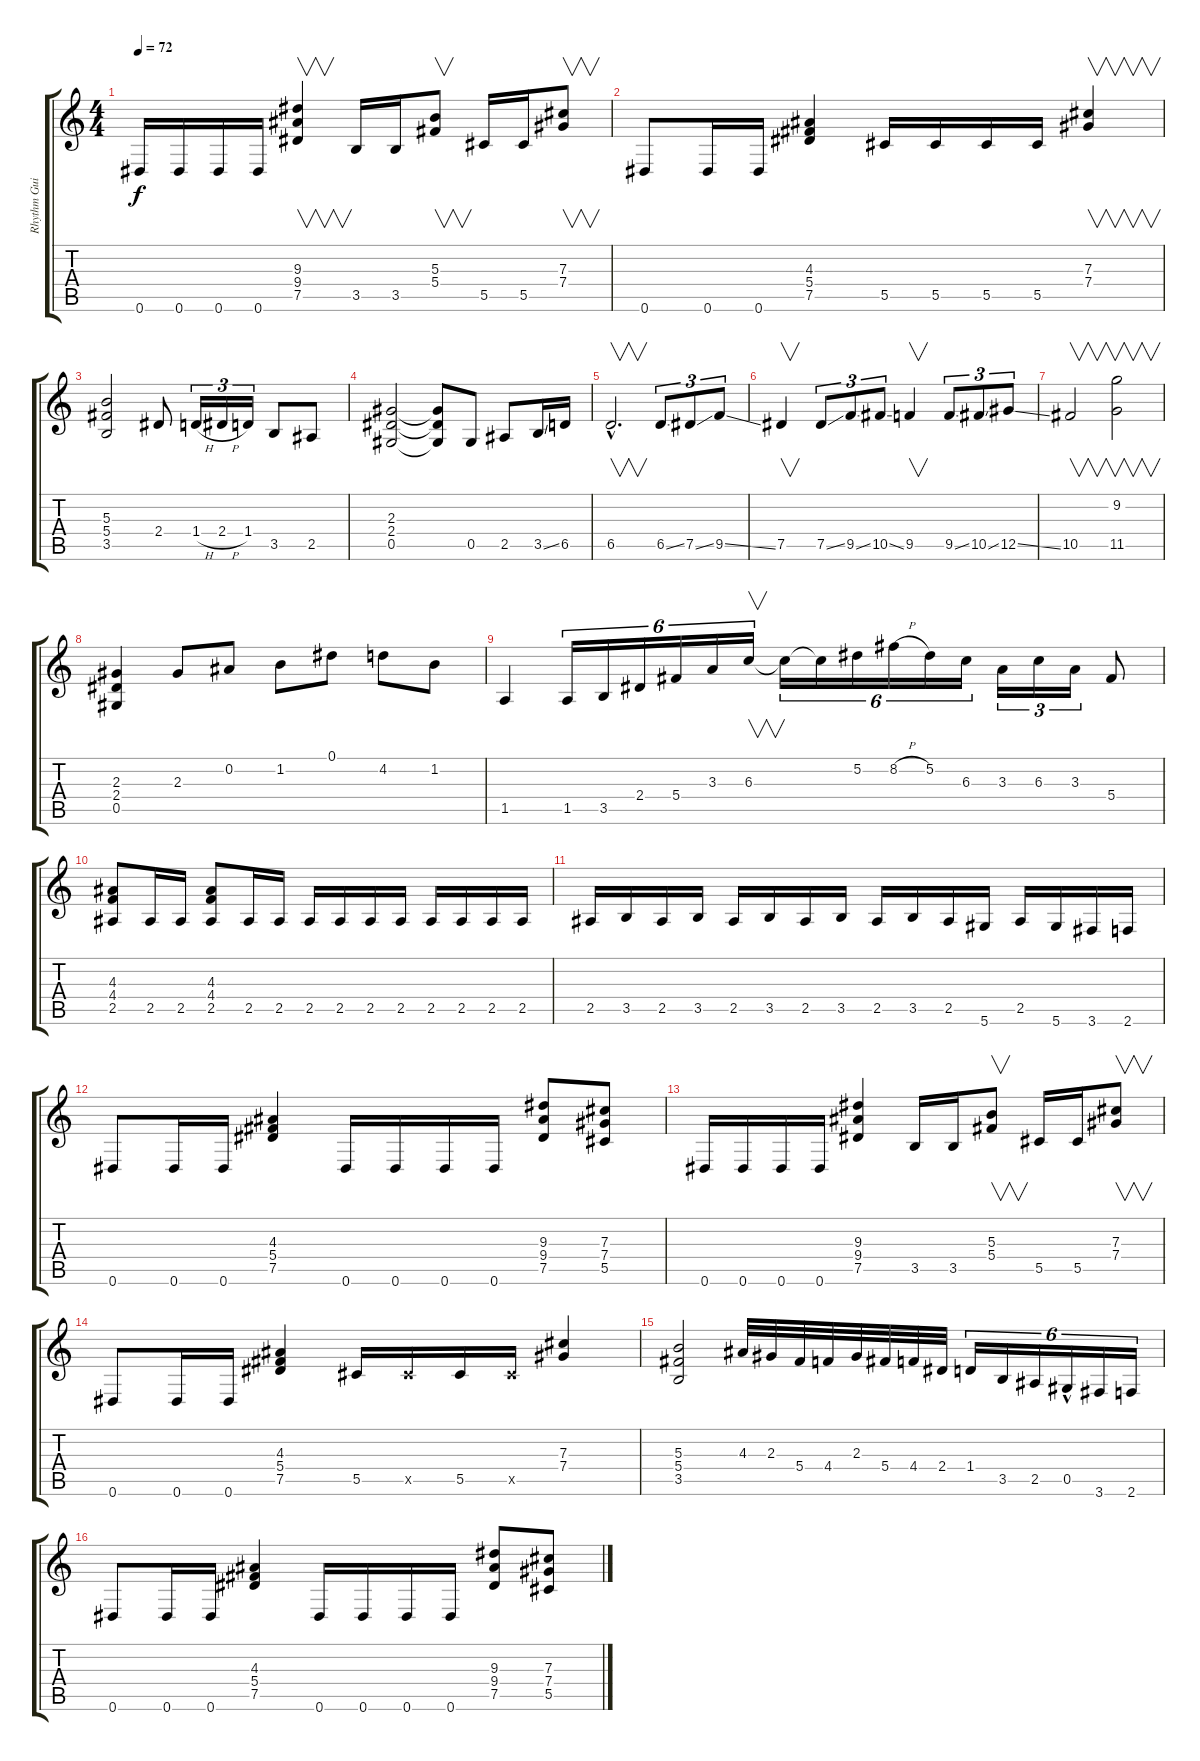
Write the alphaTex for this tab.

\track ("Rhythm Guitar" "Rhythm Gui") {instrument overdrivenguitar}
\staff {score tabs}
\tuning (Eb4 Bb3 Gb3 Db3 Ab2 Eb2) {hide}
\ts (4 4)
\tempo 72
\clef g2
\ks c
0.6.16{dy f} 0.6.16 0.6.16 0.6.16 (9.3 9.4 7.5).4{v} 3.5.16 3.5.16 (5.3 5.4).8{v} 5.5.16 5.5.16 (7.3 7.4).8{v} |
0.6.8 0.6.16 0.6.16 (4.3 5.4 7.5).4 5.5.16 5.5.16 5.5.16 5.5.16 (7.3 7.4).4{v} |
(5.3 5.4 3.5).2 2.4.8 1.4{h}.16{tu (3 2)} 2.4{h}.16{tu (3 2)} 1.4.16{tu (3 2)} 3.5.8 2.5.8 |
(2.3 2.4 0.5).2 (2.3{t} 2.4{t} 0.5{t}).8 0.5.8 2.5.8 3.5{ss}.16 6.5.16 |
6.5{hac}.2{v d} 6.5{ss}.8{tu (3 2)} 7.5{ss}.8{tu (3 2)} 9.5{ss}.8{tu (3 2)} |
7.5.4{v} 7.5{ss}.8{tu (3 2)} 9.5{ss}.8{tu (3 2)} 10.5{ss}.8{tu (3 2)} 9.5.4{v} 9.5{ss}.8{tu (3 2)} 10.5{ss}.8{tu (3 2)} 12.5{ss}.8{tu (3 2)} |
10.5.2{v} (9.2 11.5).2{v} |
(2.3 2.4 0.5).4 2.3.8 0.2.8 1.2.8 0.1.8 4.2.8 1.2.8 |
1.5.4 1.5.16{tu (6 4)} 3.5.16{tu (6 4)} 2.4.16{tu (6 4)} 5.4.16{tu (6 4)} 3.3.16{tu (6 4)} 6.3.16{v tu (6 4)} 6.3{t}.16{tu (6 4)} 6.3{t}.16{tu (6 4)} 5.2.16{tu (6 4)} 8.2{h}.16{tu (6 4)} 5.2.16{tu (6 4)} 6.3.16{tu (6 4)} 3.3.16{tu (3 2)} 6.3.16{tu (3 2)} 3.3.16{tu (3 2)} 5.4.8 |
(4.3 4.4 2.5).8 2.5.16 2.5.16 (4.3 4.4 2.5).8 2.5.16 2.5.16 2.5.16 2.5.16 2.5.16 2.5.16 2.5.16 2.5.16 2.5.16 2.5.16 |
2.5.16 3.5.16 2.5.16 3.5.16 2.5.16 3.5.16 2.5.16 3.5.16 2.5.16 3.5.16 2.5.16 5.6.16 2.5.16 5.6.16 3.6.16 2.6.16 |
0.6.8 0.6.16 0.6.16 (4.3 5.4 7.5).4 0.6.16 0.6.16 0.6.16 0.6.16 (9.3 9.4 7.5).8 (7.3 7.4 5.5).8 |
0.6.16 0.6.16 0.6.16 0.6.16 (9.3 9.4 7.5).4 3.5.16 3.5.16 (5.3 5.4).8{v} 5.5.16 5.5.16 (7.3 7.4).8{v} |
0.6.8 0.6.16 0.6.16 (4.3 5.4 7.5).4 5.5.16 5.5{x}.16 5.5.16 5.5{x}.16 (7.3 7.4).4 |
(5.3 5.4 3.5).2 4.3.32 2.3.32 5.4.32 4.4.32 2.3.32 5.4.32 4.4.32 2.4.32 1.4.16{tu (6 4)} 3.5.16{tu (6 4)} 2.5.16{tu (6 4)} 0.5{hac}.16{tu (6 4)} 3.6.16{tu (6 4)} 2.6.16{tu (6 4)} |
0.6.8 0.6.16 0.6.16 (4.3 5.4 7.5).4 0.6.16 0.6.16 0.6.16 0.6.16 (9.3 9.4 7.5).8 (7.3 7.4 5.5).8
